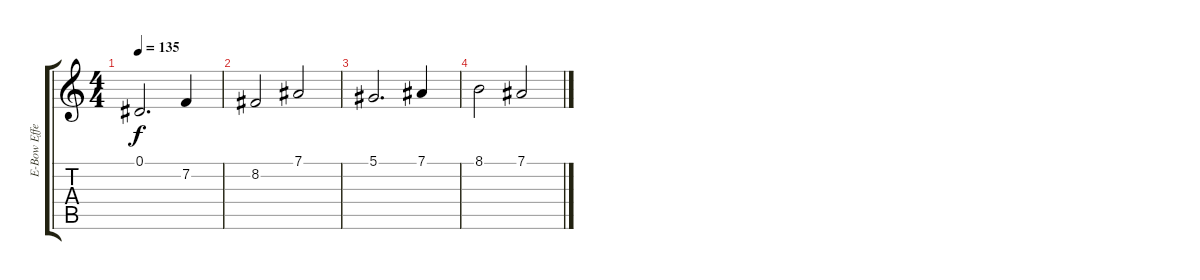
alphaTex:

\track ("E-Bow Effect [Gtr.1 Brad]" "E-Bow Effe") {instrument bagpipe}
\staff {score tabs}
\tuning (Eb4 Bb3 Gb3 Db3 Ab2 Db2) {hide}
\ts (4 4)
\tempo 135
\clef g2
\ks c
0.1.2{d dy f} 7.2.4 |
8.2.2 7.1.2 |
5.1.2{d} 7.1.4 |
8.1.2 7.1.2
